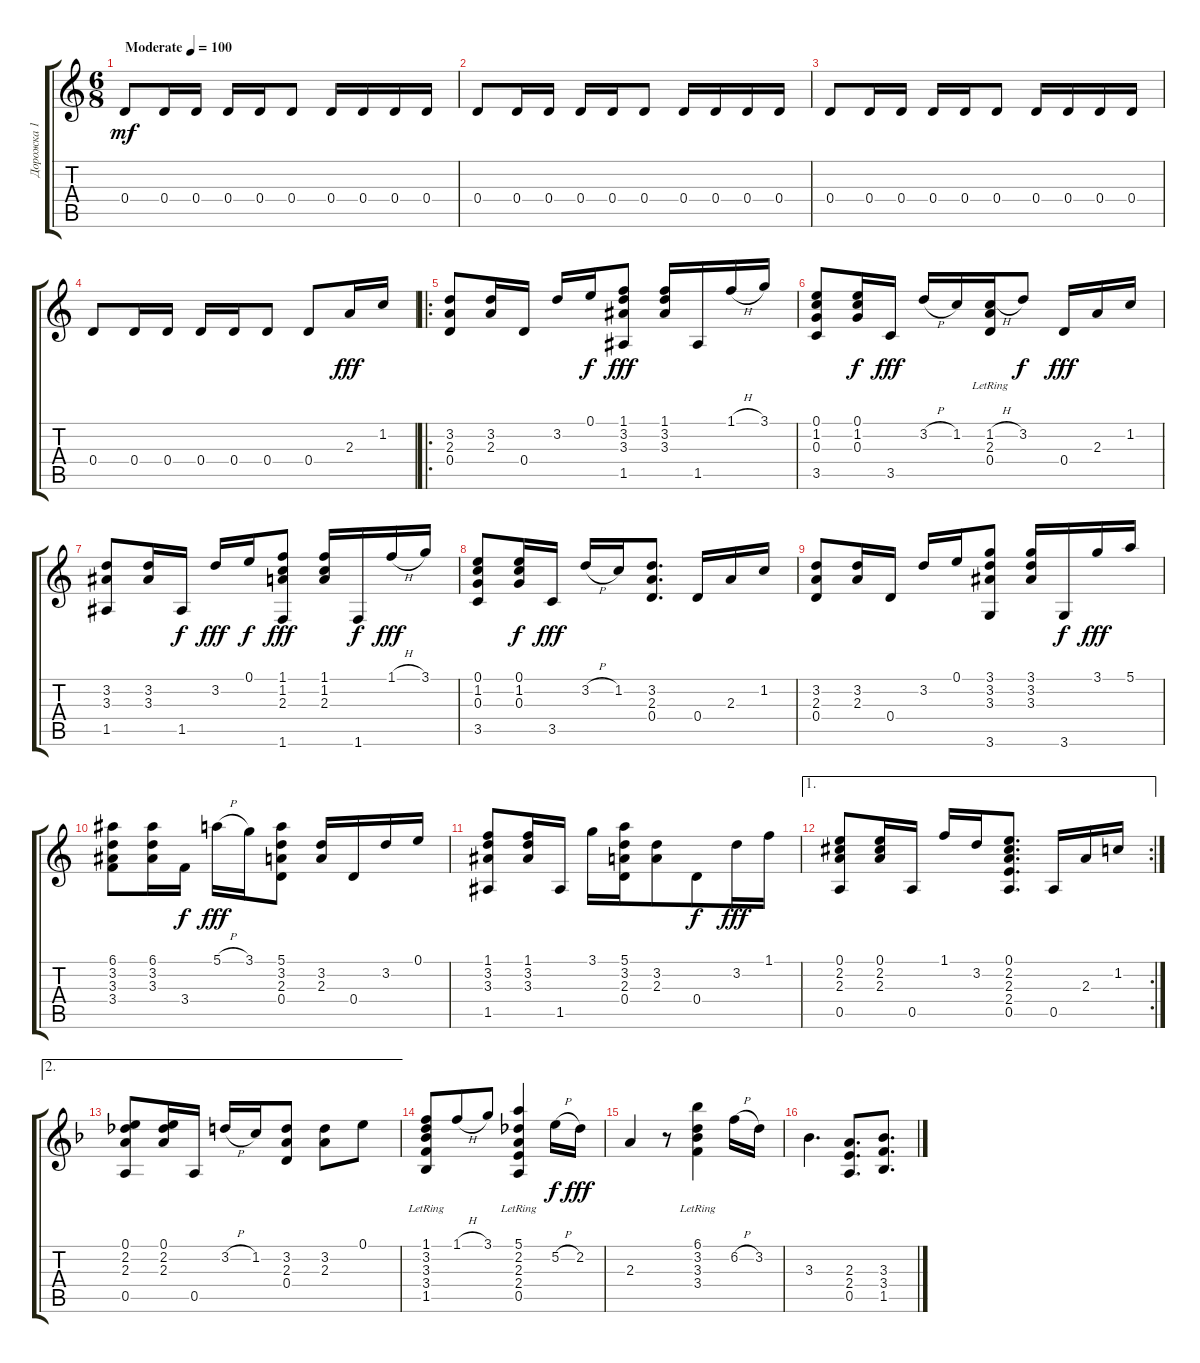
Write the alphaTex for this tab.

\track ("Дорожка 1" "Дорожка 1") {instrument acousticguitarnylon}
\staff {score tabs}
\tuning (E4 B3 G3 D3 A2 E2) {hide}
\ts (6 8)
\tempo (100 "Moderate")
\clef g2
\ks c
0.4.8{dy mf instrument acousticguitarnylon} 0.4.16 0.4.16{beam split} 0.4.16 0.4.16{beam merge} 0.4.8{beam split} 0.4.16 0.4.16 0.4.16 0.4.16 |
0.4.8 0.4.16 0.4.16{beam split} 0.4.16 0.4.16{beam merge} 0.4.8{beam split} 0.4.16 0.4.16 0.4.16 0.4.16 |
0.4.8 0.4.16 0.4.16{beam split} 0.4.16 0.4.16{beam merge} 0.4.8{beam split} 0.4.16 0.4.16 0.4.16 0.4.16 |
0.4.8 0.4.16 0.4.16{beam split} 0.4.16 0.4.16{beam merge} 0.4.8{beam split} 0.4.8 2.3.16{dy fff} 1.2.16 |
\ro
(3.2 2.3 0.4).8 (3.2 2.3).16 0.4.16{beam split} 3.2.16 0.1.16{dy f beam merge} (1.1 3.2 3.3 1.5).8{dy fff beam split} (1.1 3.2 3.3).16 1.5.16 1.1{h}.16 3.1.16 |
(0.1 1.2 0.3 3.5).8 (0.1 1.2 0.3).16{dy f} 3.5.16{dy fff beam split} 3.2{h}.16 1.2.16{beam merge} (1.2{h} 2.3{lr} 0.4).16 3.2.8{dy f beam split} 0.4.16{dy fff} 2.3.16 1.2.16 |
(3.2 3.3 1.5).8 (3.2 3.3).16 1.5.16{dy f beam split} 3.2.16{dy fff} 0.1.16{dy f beam merge} (1.1 1.2 2.3 1.6).8{dy fff beam split} (1.1 1.2 2.3).16 1.6.16{dy f} 1.1{h}.16{dy fff} 3.1.16 |
(0.1 1.2 0.3 3.5).8 (0.1 1.2 0.3).16{dy f} 3.5.16{dy fff beam split} 3.2{h}.16 1.2.16{beam merge} (3.2 2.3 0.4).8{d beam split} 0.4.16 2.3.16 1.2.16 |
(3.2 2.3 0.4).8 (3.2 2.3).16 0.4.16{beam split} 3.2.16 0.1.16{beam merge} (3.1 3.2 3.3 3.6).8{beam split} (3.1 3.2 3.3).16 3.6.16{dy f} 3.1.16{dy fff} 5.1.16 |
(6.1 3.2 3.3 3.4).8 (6.1 3.2 3.3).16 3.4.16{dy f beam split} 5.1{h}.16{dy fff} 3.1.16{beam merge} (5.1 3.2 2.3 0.4).8{beam split} (3.2 2.3).16 0.4.16 3.2.16 0.1.16 |
(1.1 3.2 3.3 1.5).8 (1.1 3.2 3.3).16 1.5.16{beam split} 3.1.16 (5.1 3.2 2.3 0.4).16{beam merge} (3.2 2.3).8{beam merge} 0.4.8{dy f} 3.2.16{dy fff} 1.1.16 |
\ae 1
\rc 2
(0.1 2.2 2.3 0.5).8 (0.1 2.2 2.3).16 0.5.16{beam split} 1.1.16 3.2.16{beam merge} (0.1 2.2 2.3 2.4 0.5).8{d beam split} 0.5.16 2.3.16{beam merge} 1.2.16 |
\ae 2
\ks f
(0.1 2.2 2.3 0.5).8 (0.1 2.2 2.3).16 0.5.16{beam split} 3.2{h}.16 1.2.16{beam merge} (3.2 2.3 0.4).8{beam split} (3.2 2.3).8 0.1.8 |
(1.1 3.2 3.3{lr} 3.4 1.5).8 1.1{h}.8 3.1.8 (5.1 2.2 2.3{lr} 2.4 0.5).4 5.2{h}.16{dy f beam merge} 2.2.16{dy fff} |
2.3.4 r.8 (6.1{lr} 3.2 3.3 3.4).4 6.2{h}.16 3.2.16 |
3.3.4{d} (2.3 2.4 0.5).8{d} (3.3 3.4 1.5).8{d}
